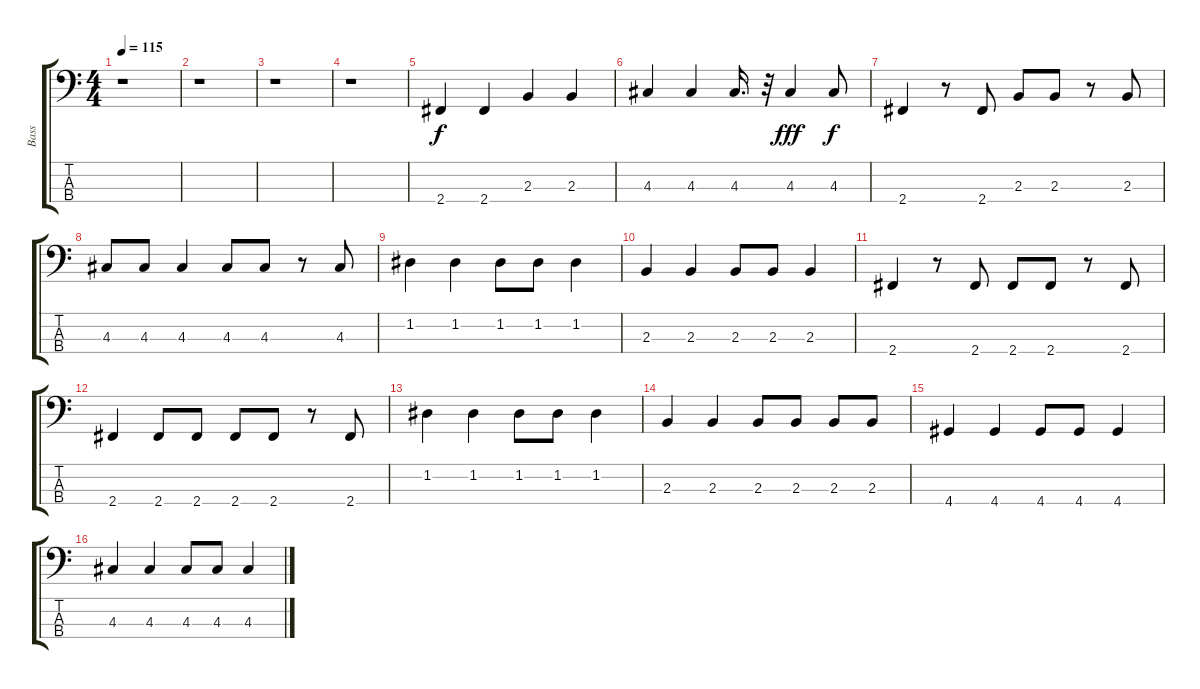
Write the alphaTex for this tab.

\track ("Bass" "Bass") {instrument electricbassfinger}
\staff {score tabs}
\tuning (G2 D2 A1 E1) {hide}
\ts (4 4)
\tempo 115
\clef f4
\ks c
r.1{dy f} |
r.1 |
r.1 |
r.1 |
2.4.4 2.4.4 2.3.4 2.3.4 |
4.3.4 4.3.4 4.3.16{d} r.32 4.3.4{dy fff} 4.3.8{dy f} |
2.4.4 r.8 2.4.8 2.3.8 2.3.8 r.8 2.3.8 |
4.3.8 4.3.8 4.3.4 4.3.8 4.3.8 r.8 4.3.8 |
1.2.4 1.2.4 1.2.8 1.2.8 1.2.4 |
2.3.4 2.3.4 2.3.8 2.3.8 2.3.4 |
2.4.4 r.8 2.4.8 2.4.8 2.4.8 r.8 2.4.8 |
2.4.4 2.4.8 2.4.8 2.4.8 2.4.8 r.8 2.4.8 |
1.2.4 1.2.4 1.2.8 1.2.8 1.2.4 |
2.3.4 2.3.4 2.3.8 2.3.8 2.3.8 2.3.8 |
4.4.4 4.4.4 4.4.8 4.4.8 4.4.4 |
4.3.4 4.3.4 4.3.8 4.3.8 4.3.4
